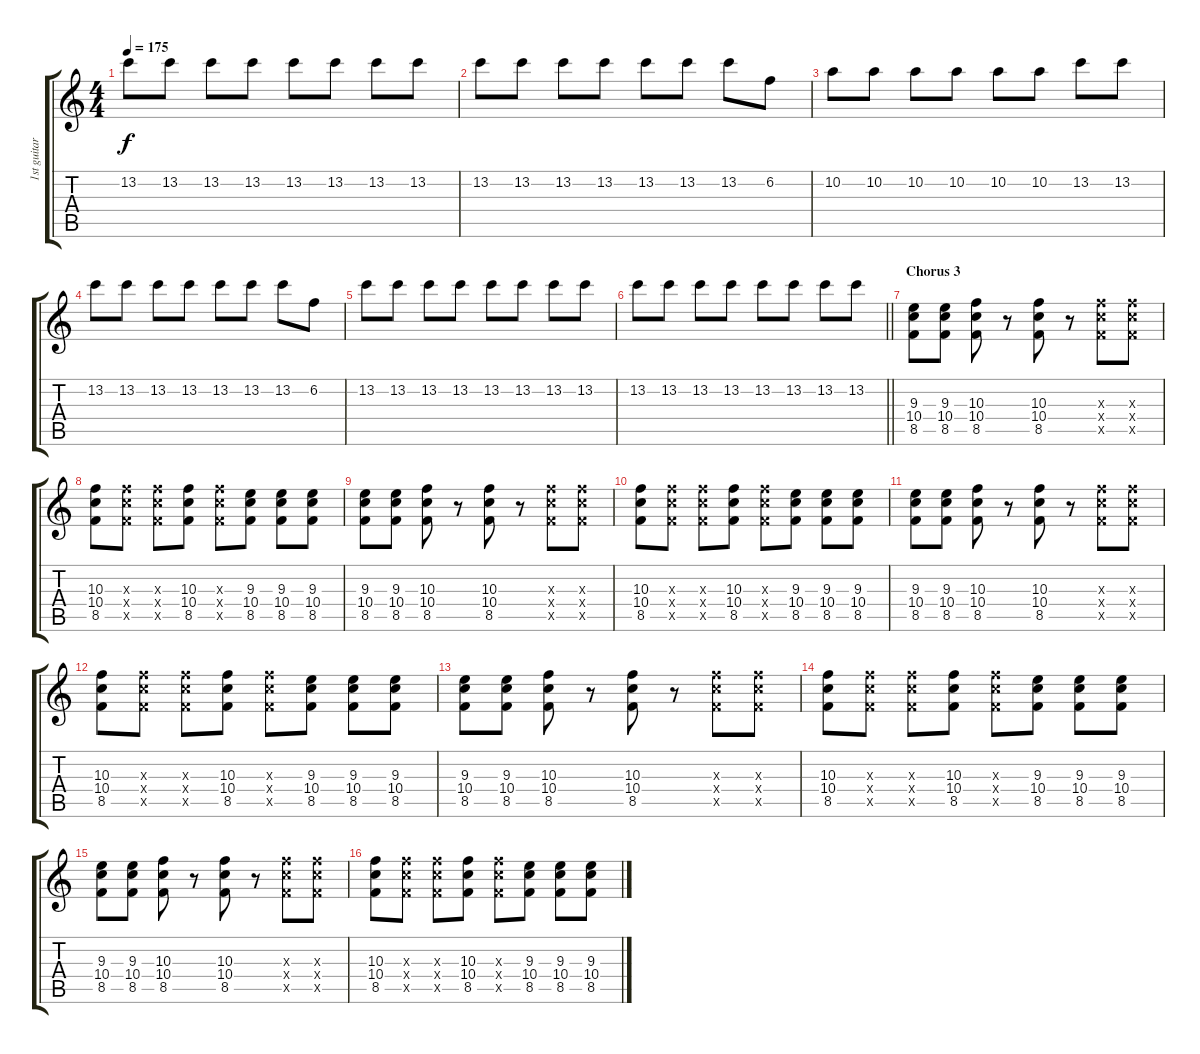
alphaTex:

\track ("1st guitar" "1st guitar") {instrument acousticguitarsteel}
\staff {score tabs}
\tuning (E4 B3 G3 D3 A2 E2) {hide}
\ts (4 4)
\tempo 175
\clef g2
\ks c
13.2.8{dy f} 13.2.8 13.2.8 13.2.8 13.2.8 13.2.8 13.2.8 13.2.8 |
13.2.8 13.2.8 13.2.8 13.2.8 13.2.8 13.2.8 13.2.8 6.2.8 |
10.2.8 10.2.8 10.2.8 10.2.8 10.2.8 10.2.8 13.2.8 13.2.8 |
13.2.8 13.2.8 13.2.8 13.2.8 13.2.8 13.2.8 13.2.8 6.2.8 |
13.2.8 13.2.8 13.2.8 13.2.8 13.2.8 13.2.8 13.2.8 13.2.8 |
\barLineRight lightlight
13.2.8 13.2.8 13.2.8 13.2.8 13.2.8 13.2.8 13.2.8 13.2.8 |
\section ("" "Chorus 3")
(9.3 10.4 8.5).8{volume 13 instrument overdrivenguitar} (9.3 10.4 8.5).8 (10.3 10.4 8.5).8 r.8 (10.3 10.4 8.5).8 r.8 (10.3{x} 10.4{x} 8.5{x}).8 (10.3{x} 10.4{x} 8.5{x}).8 |
(10.3 10.4 8.5).8 (10.3{x} 10.4{x} 8.5{x}).8 (10.3{x} 10.4{x} 8.5{x}).8 (10.3 10.4 8.5).8 (10.3{x} 10.4{x} 8.5{x}).8 (9.3 10.4 8.5).8 (9.3 10.4 8.5).8 (9.3 10.4 8.5).8 |
(9.3 10.4 8.5).8 (9.3 10.4 8.5).8 (10.3 10.4 8.5).8 r.8 (10.3 10.4 8.5).8 r.8 (10.3{x} 10.4{x} 8.5{x}).8 (10.3{x} 10.4{x} 8.5{x}).8 |
(10.3 10.4 8.5).8 (10.3{x} 10.4{x} 8.5{x}).8 (10.3{x} 10.4{x} 8.5{x}).8 (10.3 10.4 8.5).8 (10.3{x} 10.4{x} 8.5{x}).8 (9.3 10.4 8.5).8 (9.3 10.4 8.5).8 (9.3 10.4 8.5).8 |
(9.3 10.4 8.5).8 (9.3 10.4 8.5).8 (10.3 10.4 8.5).8 r.8 (10.3 10.4 8.5).8 r.8 (10.3{x} 10.4{x} 8.5{x}).8 (10.3{x} 10.4{x} 8.5{x}).8 |
(10.3 10.4 8.5).8 (10.3{x} 10.4{x} 8.5{x}).8 (10.3{x} 10.4{x} 8.5{x}).8 (10.3 10.4 8.5).8 (10.3{x} 10.4{x} 8.5{x}).8 (9.3 10.4 8.5).8 (9.3 10.4 8.5).8 (9.3 10.4 8.5).8 |
(9.3 10.4 8.5).8 (9.3 10.4 8.5).8 (10.3 10.4 8.5).8 r.8 (10.3 10.4 8.5).8 r.8 (10.3{x} 10.4{x} 8.5{x}).8 (10.3{x} 10.4{x} 8.5{x}).8 |
(10.3 10.4 8.5).8 (10.3{x} 10.4{x} 8.5{x}).8 (10.3{x} 10.4{x} 8.5{x}).8 (10.3 10.4 8.5).8 (10.3{x} 10.4{x} 8.5{x}).8 (9.3 10.4 8.5).8 (9.3 10.4 8.5).8 (9.3 10.4 8.5).8 |
(9.3 10.4 8.5).8 (9.3 10.4 8.5).8 (10.3 10.4 8.5).8 r.8 (10.3 10.4 8.5).8 r.8 (10.3{x} 10.4{x} 8.5{x}).8 (10.3{x} 10.4{x} 8.5{x}).8 |
(10.3 10.4 8.5).8 (10.3{x} 10.4{x} 8.5{x}).8 (10.3{x} 10.4{x} 8.5{x}).8 (10.3 10.4 8.5).8 (10.3{x} 10.4{x} 8.5{x}).8 (9.3 10.4 8.5).8 (9.3 10.4 8.5).8 (9.3 10.4 8.5).8
